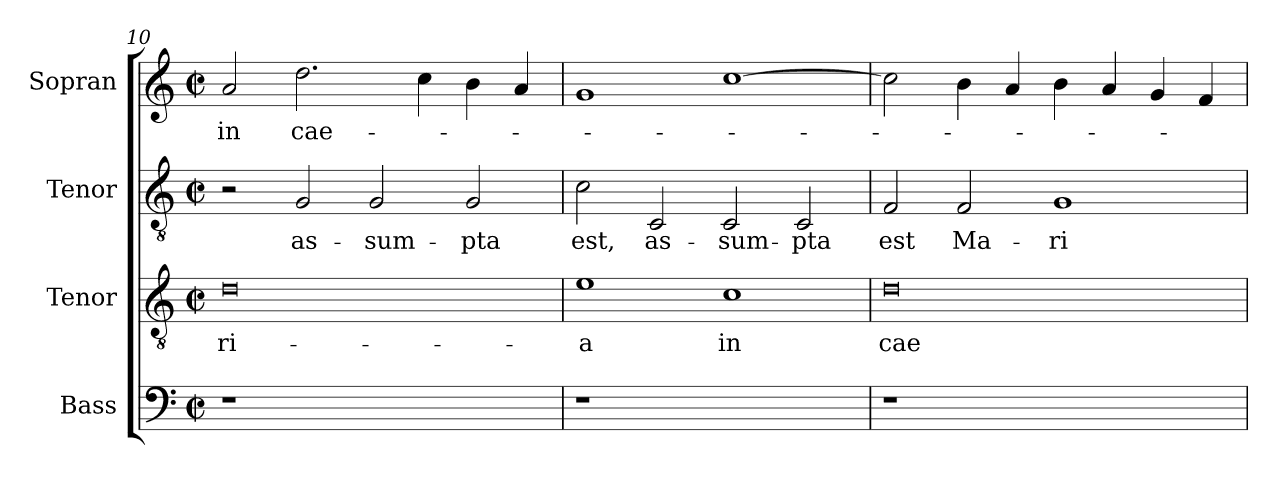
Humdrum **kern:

**kern	**kern	**text	**kern	**text	**kern	**text
*part4	*part3	*part3	*part2	*part2	*part1	*part1
*staff4	*staff3	*staff3	*staff2	*staff2	*staff1	*staff1
*I"Bass	*I"Tenor	*	*I"Tenor	*	*I"Sopran	*
*	*I'Tenor	*	*	*	*	*
*clefF4	*clefGv2	*	*clefGv2	*	*clefG2	*
*	*ITrd7c12	*	*ITrd7c12	*	*	*
*k[]	*k[]	*	*k[]	*	*k[]	*
*M2/2	*M2/2	*	*M2/2	*	*M2/2	*
*met(c|)	*met(c|)	*	*met(c|)	*	*met(c|)	*
=10	=10	=10	=10	=10	=10	=10
!LO:N:vis=1	!	!	!	!	!	!
!	!	!LO:LY:b:color=#000000	!	!	!	!
!	!	!	!	!	!	!LO:LY:b:color=#000000
1r	0Di	-ri-	2r	.	2ai/	in
!	!	!	!	!LO:LY:b:color=#000000	!	!
!	!	!	!	!	!	!LO:LY:b:color=#000000
.	.	.	2GGi/	as-	2.ddi\	cae-
!	!	!	!	!LO:LY:b:color=#000000	!	!
1ryy	.	.	2GGi/	-sum-	.	.
.	.	.	.	.	4cci\	.
!	!	!	!	!LO:LY:b:color=#000000	!	!
.	.	.	2GGi/	-pta	4bi\	.
.	.	.	.	.	4ai/	.
=11	=11	=11	=11	=11	=11	=11
!LO:N:vis=1	!	!	!	!	!	!
!	!	!LO:LY:b:color=#000000	!	!	!	!
!	!	!	!	!LO:LY:b:color=#000000	!	!
1r	1Ei	-a	2Ci\	est,	1gi	.
!	!	!	!	!LO:LY:b:color=#000000	!	!
.	.	.	2CCi/	as-	.	.
!	!	!LO:LY:b:color=#000000	!	!	!	!
!	!	!	!	!LO:LY:b:color=#000000	!	!
1ryy	1Ci	in	2CCi/	-sum-	[>1cci	.
!	!	!	!	!LO:LY:b:color=#000000	!	!
.	.	.	2CCi/	-pta	.	.
=12	=12	=12	=12	=12	=12	=12
!LO:N:vis=1	!	!	!	!	!	!
!	!	!LO:LY:b:color=#000000	!	!	!	!
!	!	!	!	!LO:LY:b:color=#000000	!	!
1r	0Di	cae-	2FFi/	est	2cci\]	.
!	!	!	!	!LO:LY:b:color=#000000	!	!
.	.	.	2FFi/	Ma-	4bi\	.
.	.	.	.	.	4ai/	.
!	!	!	!	!LO:LY:b:color=#000000	!	!
1ryy	.	.	1GGi	-ri-	4bi\	.
.	.	.	.	.	4ai/	.
.	.	.	.	.	4gi/	.
.	.	.	.	.	4fi/	.
=	=	=	=	=	=	=
*-	*-	*-	*-	*-	*-	*-
